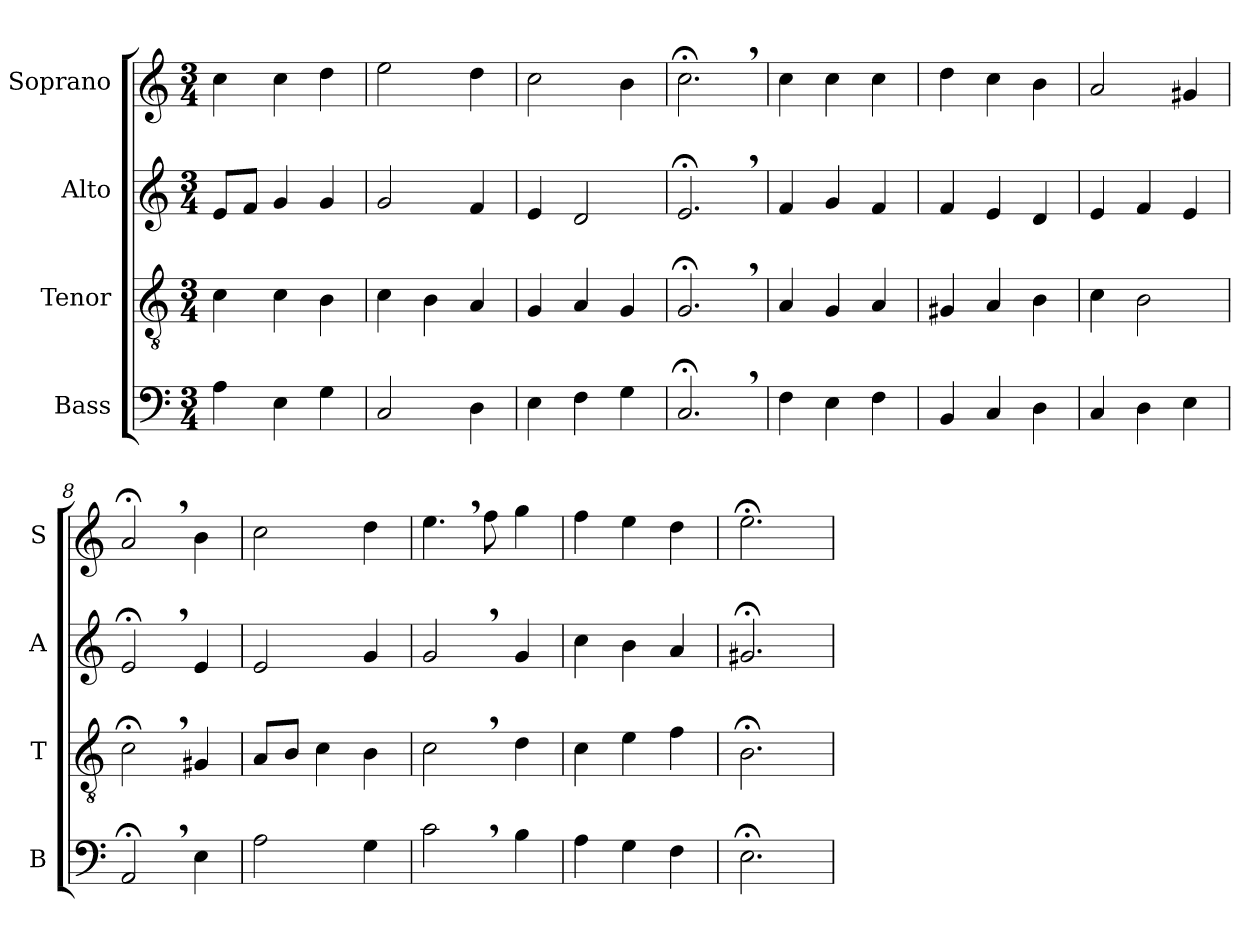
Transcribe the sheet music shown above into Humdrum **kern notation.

**kern	**kern	**kern	**kern
*part4	*part3	*part2	*part1
*staff4	*staff3	*staff2	*staff1
*I"Bass	*I"Tenor	*I"Alto	*I"Soprano
*I'B	*I'T	*I'A	*I'S
*clefF4	*clefGv2	*clefG2	*clefG2
*k[]	*k[]	*k[]	*k[]
*M3/4	*M3/4	*M3/4	*M3/4
=1	=1	=1	=1
4A\	4c\	8e/L	4cc\
.	.	8f/J	.
4E\	4c\	4g/	4cc\
4G\	4B\	4g/	4dd\
=2	=2	=2	=2
2C/	4c\	2g/	2ee\
.	4B\	.	.
4D\	4A/	4f/	4dd\
=3	=3	=3	=3
4E\	4G/	4e/	2cc\
4F\	4A/	2d/	.
4G\	4G/	.	4b\
=4	=4	=4	=4
2.C;<,/	2.G;<,/	2.e;<,/	2.cc;<:,\
=5	=5	=5	=5
4F\	4A/	4f/	4cc\
4E\	4G/	4g/	4cc\
4F\	4A/	4f/	4cc\
=6	=6	=6	=6
4BB/	4G#X/	4f/	4dd\
4C/	4A/	4e/	4cc\
4D\	4B\	4d/	4b\
=7	=7	=7	=7
4C/	4c\	4e/	2a/
4D\	2B\	4f/	.
4E\	.	4e/	4g#X/
=8	=8	=8	=8
2AA;<,/	2c;<,\	2e;<,/	2a;<,/
4E\	4G#X/	4e/	4b\
=9	=9	=9	=9
2A\	8A/L	2e/	2cc\
.	8B/J	.	.
.	4c\	.	.
4G\	4B\	4g/	4dd\
=10	=10	=10	=10
2c,\	2c,\	2g,/	4.ee,\
.	.	.	8ff\
4B\	4d\	4g/	4gg\
=11	=11	=11	=11
4A\	4c\	4cc\	4ff\
4G\	4e\	4b\	4ee\
4F\	4f\	4a/	4dd\
=12	=12	=12	=12
2.E;<\	2.B;<\	2.g#X;</	2.ee;<\
=	=	=	=
*-	*-	*-	*-
